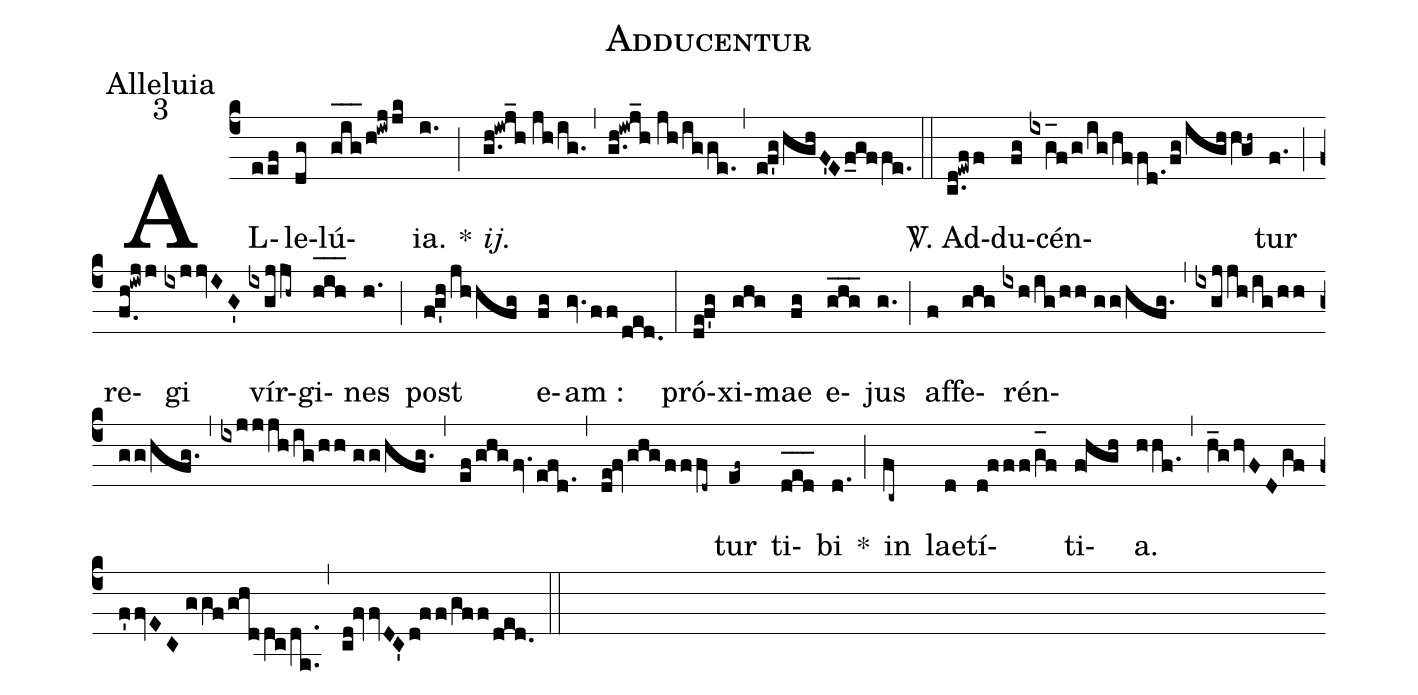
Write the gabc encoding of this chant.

name:Adducentur;
office-part:Alleluia;
mode:3;
%%
(c4) AL(eef)le(dg)lú(g_[oh:h]i_[oh:h]g_[oh:h]/h!iwjjk){ia}.(i.) *(;) <i>ij.</i>(g.h!iwj_h//jh/ig.) (,) (g.h!iwj_h//jh/igge.) (,) (ef'ghghF'Ef_gffe.) (::) <sp>V/</sp>. Ad(c.d!ewff)du(fg)cén(ixg_[oh:h]f/g/ig/hffd./fg/ighhV!gh~)tur(f.) (;) re(f.0h!iwjj)gi(ixjjvIG') vír(ixgjjh~)gi(h_[oh:h]i_[oh:h]h_[oh:h])nes(h.) (;) post(fg'hjhhfg) e(fg)am :(gv.ff/ded.) (:) pró(de!f'g)xi(ghg)mae(fg) e(ghg___)jus(g.) (;) af(f)fe(ghg)rén(ixh/ig/hh//gg/hfg.)(,)(ixgjjh/ig/hh//gg/hfg.)(,)(ixjjjh/ig/hh//gg/hfg.)(,)(ef/ghgfv.efd.1)(,)(de!fvghgfffd~)tur(ef~) ti(d_[oh:h]e_[oh:h]d_[oh:h])bi(d.) *(;) in(fc~) lae(d)tí(d!fff/g_[oh:h]f)ti(f!hgh)a.(hhf.) (,) (h_ghvFDgff'fvEC//ggf/ghdd[ull:1]c/da..) (,) (cd!fvvDC'd!ff/gff/ded.) (::)
